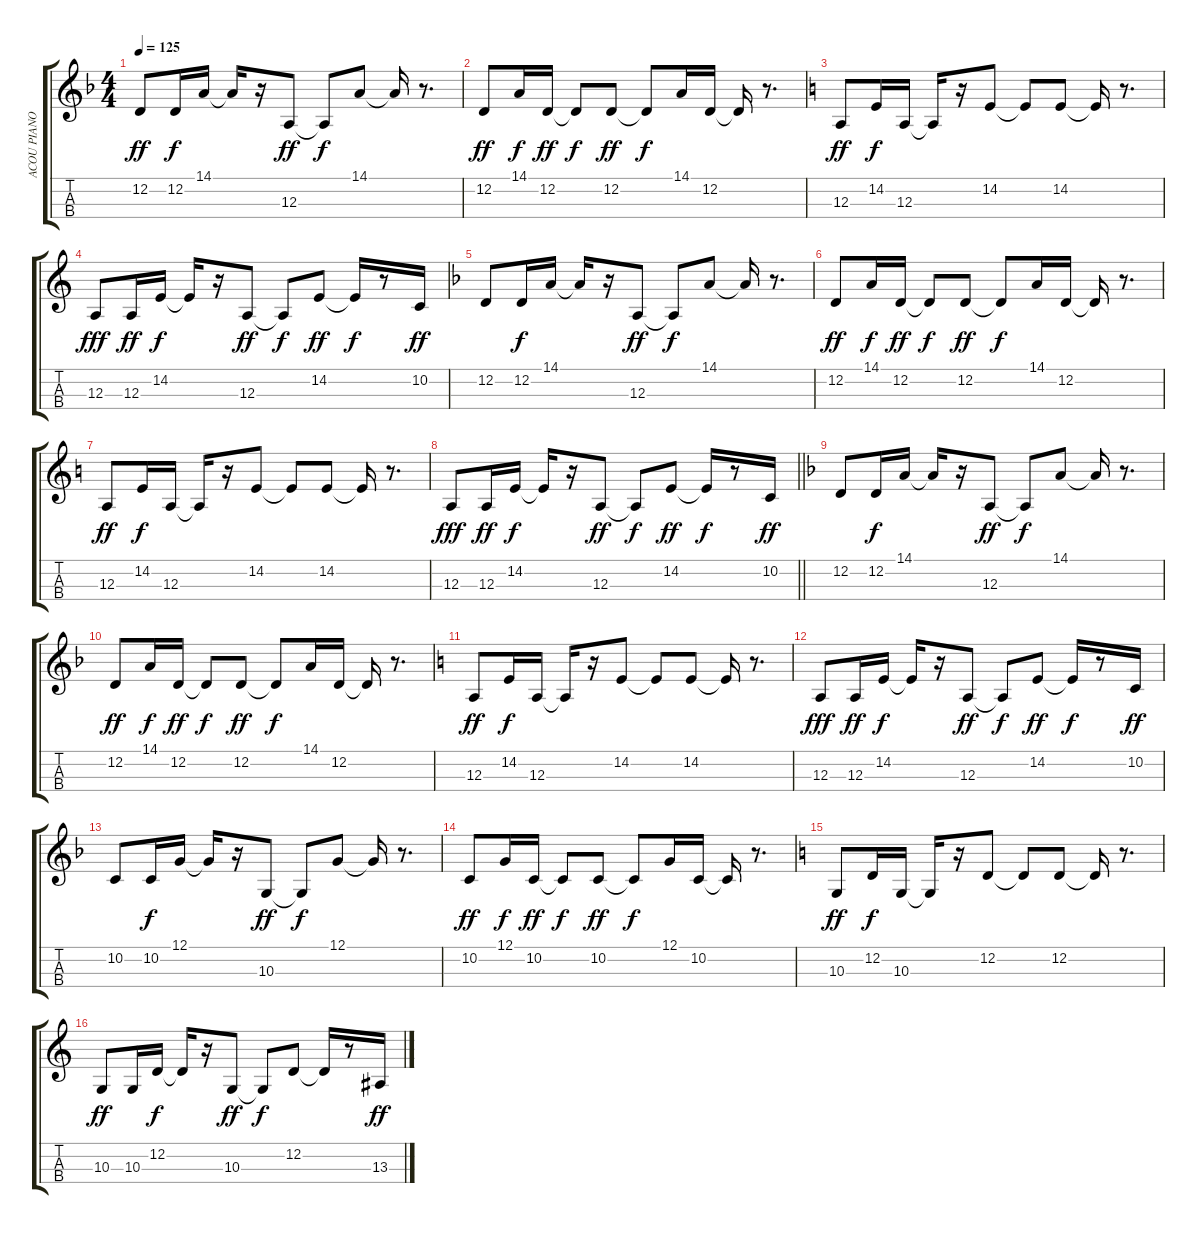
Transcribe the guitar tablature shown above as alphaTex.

\track ("ACOU PIANO 3 (MT 2)" "ACOU PIANO") {instrument electricgrandpiano}
\staff {score tabs}
\tuning (G3 D3 A2 E2) {hide}
\ts (4 4)
\tempo 125
\clef g2
\ks dminor
12.2.8{dy ff instrument electricgrandpiano} 12.2.16{dy f} 14.1.16 14.1{t}.16 r.16 12.3.8{dy ff} 12.3{t}.8{dy f} 14.1.8 14.1{t}.16 r.8{d} |
12.2.8{dy ff} 14.1.16{dy f} 12.2.16{dy ff} 12.2{t}.8{dy f} 12.2.8{dy ff} 12.2{t}.8{dy f} 14.1.16 12.2.16 12.2{t}.16 r.8{d} |
\ks aminor
12.3.8{dy ff} 14.2.16{dy f} 12.3.16 12.3{t}.16 r.16 14.2.8 14.2{t}.8 14.2.8 14.2{t}.16 r.8{d} |
12.3.8{dy fff} 12.3.16{dy ff} 14.2.16{dy f} 14.2{t}.16 r.16 12.3.8{dy ff} 12.3{t}.8{dy f} 14.2.8{dy ff} 14.2{t}.16{dy f} r.8 10.2.16{dy ff} |
\ks dminor
12.2.8 12.2.16{dy f} 14.1.16 14.1{t}.16 r.16 12.3.8{dy ff} 12.3{t}.8{dy f} 14.1.8 14.1{t}.16 r.8{d} |
12.2.8{dy ff} 14.1.16{dy f} 12.2.16{dy ff} 12.2{t}.8{dy f} 12.2.8{dy ff} 12.2{t}.8{dy f} 14.1.16 12.2.16 12.2{t}.16 r.8{d} |
\ks aminor
12.3.8{dy ff} 14.2.16{dy f} 12.3.16 12.3{t}.16 r.16 14.2.8 14.2{t}.8 14.2.8 14.2{t}.16 r.8{d} |
\barLineRight lightlight
12.3.8{dy fff} 12.3.16{dy ff} 14.2.16{dy f} 14.2{t}.16 r.16 12.3.8{dy ff} 12.3{t}.8{dy f} 14.2.8{dy ff} 14.2{t}.16{dy f} r.8 10.2.16{dy ff} |
\ks dminor
12.2.8 12.2.16{dy f} 14.1.16 14.1{t}.16 r.16 12.3.8{dy ff} 12.3{t}.8{dy f} 14.1.8 14.1{t}.16 r.8{d} |
12.2.8{dy ff} 14.1.16{dy f} 12.2.16{dy ff} 12.2{t}.8{dy f} 12.2.8{dy ff} 12.2{t}.8{dy f} 14.1.16 12.2.16 12.2{t}.16 r.8{d} |
\ks aminor
12.3.8{dy ff} 14.2.16{dy f} 12.3.16 12.3{t}.16 r.16 14.2.8 14.2{t}.8 14.2.8 14.2{t}.16 r.8{d} |
12.3.8{dy fff} 12.3.16{dy ff} 14.2.16{dy f} 14.2{t}.16 r.16 12.3.8{dy ff} 12.3{t}.8{dy f} 14.2.8{dy ff} 14.2{t}.16{dy f} r.8 10.2.16{dy ff} |
\ks dminor
10.2.8 10.2.16{dy f} 12.1.16 12.1{t}.16 r.16 10.3.8{dy ff} 10.3{t}.8{dy f} 12.1.8 12.1{t}.16 r.8{d} |
10.2.8{dy ff} 12.1.16{dy f} 10.2.16{dy ff} 10.2{t}.8{dy f} 10.2.8{dy ff} 10.2{t}.8{dy f} 12.1.16 10.2.16 10.2{t}.16 r.8{d} |
\ks aminor
10.3.8{dy ff} 12.2.16{dy f} 10.3.16 10.3{t}.16 r.16 12.2.8 12.2{t}.8 12.2.8 12.2{t}.16 r.8{d} |
10.3.8{dy ff} 10.3.16 12.2.16{dy f} 12.2{t}.16 r.16 10.3.8{dy ff} 10.3{t}.8{dy f} 12.2.8 12.2{t}.16 r.8 13.3.16{dy ff}
